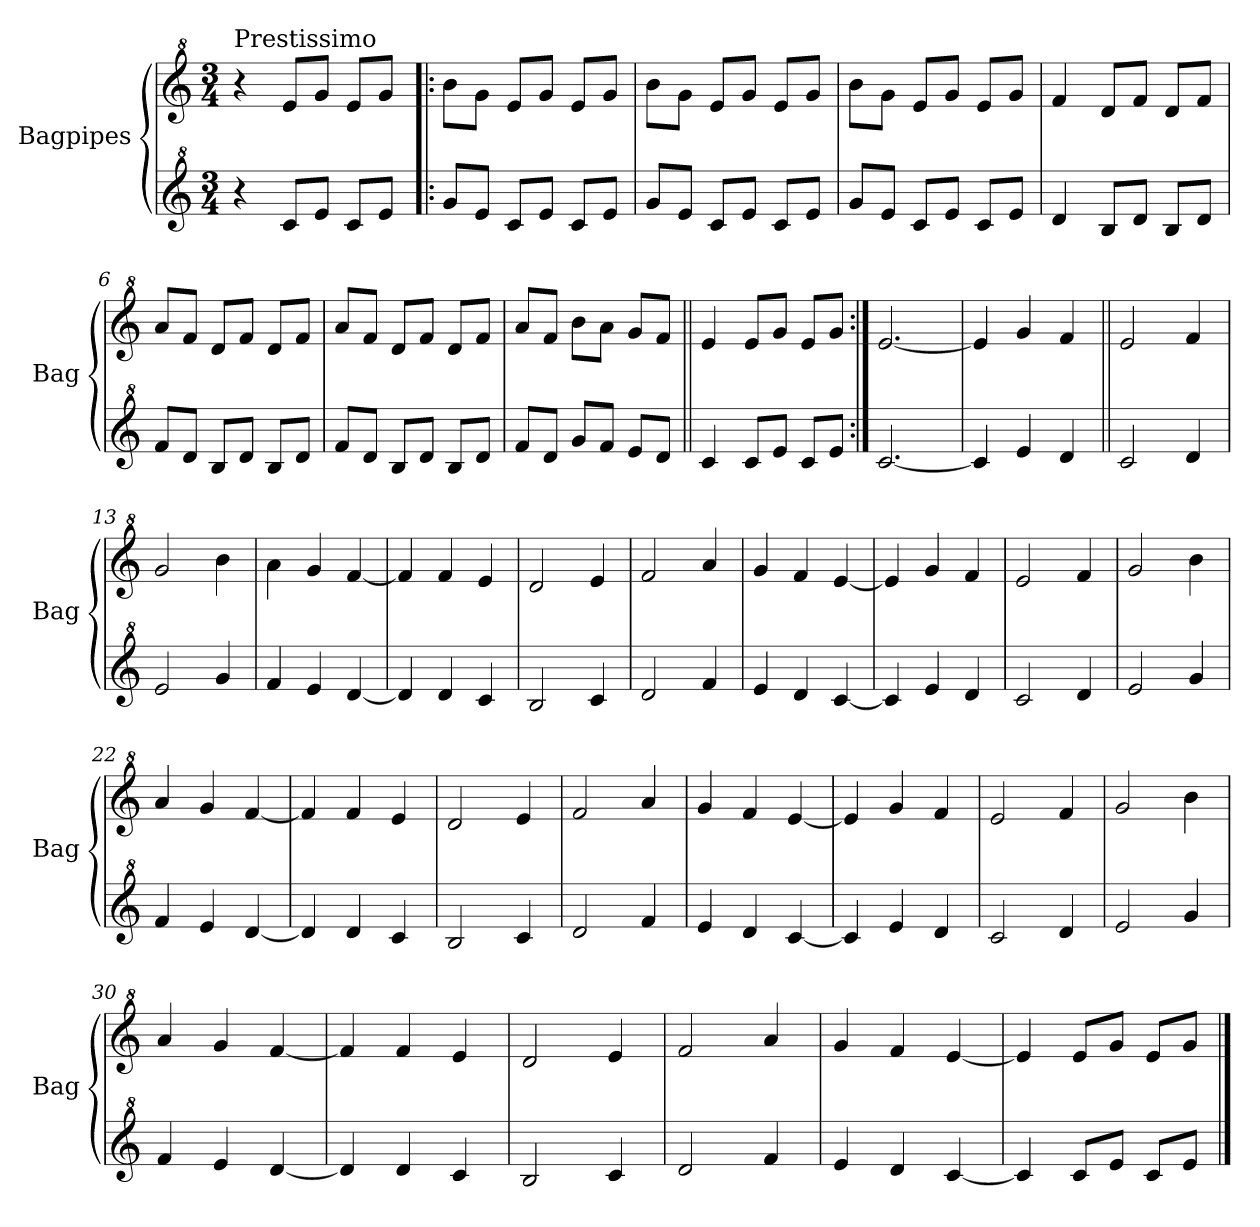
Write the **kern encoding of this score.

**kern	**kern
*part2	*part1
*staff2	*staff1
*I"Bagpipes	*I"Bagpipes
*I'Bag	*I'Bag
*clefG^2	*clefG^2
*k[]	*k[]
*C:	*C:
*M3/4	*M3/4
=1	=1
!	!LO:TX:a:t=Prestissimo
4r	4r
8cc/L	8ee/L
8ee/J	8gg/J
8cc/L	8ee/L
8ee/J	8gg/J
=2!|:	=2!|:
8gg/L	8bb\L
8ee/J	8gg\J
8cc/L	8ee/L
8ee/J	8gg/J
8cc/L	8ee/L
8ee/J	8gg/J
=3	=3
8gg/L	8bb\L
8ee/J	8gg\J
8cc/L	8ee/L
8ee/J	8gg/J
8cc/L	8ee/L
8ee/J	8gg/J
=4	=4
8gg/L	8bb\L
8ee/J	8gg\J
8cc/L	8ee/L
8ee/J	8gg/J
8cc/L	8ee/L
8ee/J	8gg/J
=5	=5
4dd/	4ff/
8b/L	8dd/L
8dd/J	8ff/J
8b/L	8dd/L
8dd/J	8ff/J
=6	=6
8ff/L	8aa/L
8dd/J	8ff/J
8b/L	8dd/L
8dd/J	8ff/J
8b/L	8dd/L
8dd/J	8ff/J
=7	=7
8ff/L	8aa/L
8dd/J	8ff/J
8b/L	8dd/L
8dd/J	8ff/J
8b/L	8dd/L
8dd/J	8ff/J
!!LO:LB:g=z
=8	=8
8ff/L	8aa/L
8dd/J	8ff/J
8gg/L	8bb\L
8ff/J	8aa\J
8ee/L	8gg/L
8dd/J	8ff/J
=9||	=9||
4cc/	4ee/
8cc/L	8ee/L
8ee/J	8gg/J
8cc/L	8ee/L
8ee/J	8gg/J
=10:|!	=10:|!
[2.cc/	[2.ee/
=11	=11
4cc/]	4ee/]
4ee/	4gg/
4dd/	4ff/
=12||	=12||
2cc/	2ee/
4dd/	4ff/
=13	=13
2ee/	2gg/
4gg/	4bb\
=14	=14
4ff/	4aa\
4ee/	4gg/
[4dd/	[4ff/
=15	=15
4dd/]	4ff/]
4dd/	4ff/
4cc/	4ee/
=16	=16
2b/	2dd/
4cc/	4ee/
=17	=17
2dd/	2ff/
4ff/	4aa/
=18	=18
4ee/	4gg/
4dd/	4ff/
[4cc/	[4ee/
=19	=19
4cc/]	4ee/]
4ee/	4gg/
4dd/	4ff/
=20	=20
2cc/	2ee/
4dd/	4ff/
!!LO:LB:g=z
=21	=21
2ee/	2gg/
4gg/	4bb\
=22	=22
4ff/	4aa/
4ee/	4gg/
[4dd/	[4ff/
=23	=23
4dd/]	4ff/]
4dd/	4ff/
4cc/	4ee/
=24	=24
2b/	2dd/
4cc/	4ee/
=25	=25
2dd/	2ff/
4ff/	4aa/
=26	=26
4ee/	4gg/
4dd/	4ff/
[4cc/	[4ee/
=27	=27
4cc/]	4ee/]
4ee/	4gg/
4dd/	4ff/
=28	=28
2cc/	2ee/
4dd/	4ff/
=29	=29
2ee/	2gg/
4gg/	4bb\
=30	=30
4ff/	4aa/
4ee/	4gg/
[4dd/	[4ff/
=31	=31
4dd/]	4ff/]
4dd/	4ff/
4cc/	4ee/
=32	=32
2b/	2dd/
4cc/	4ee/
=33	=33
2dd/	2ff/
4ff/	4aa/
=34	=34
4ee/	4gg/
4dd/	4ff/
[4cc/	[4ee/
!!LO:LB:g=z
=35	=35
4cc/]	4ee/]
8cc/L	8ee/L
8ee/J	8gg/J
8cc/L	8ee/L
8ee/J	8gg/J
==	==
*-	*-
